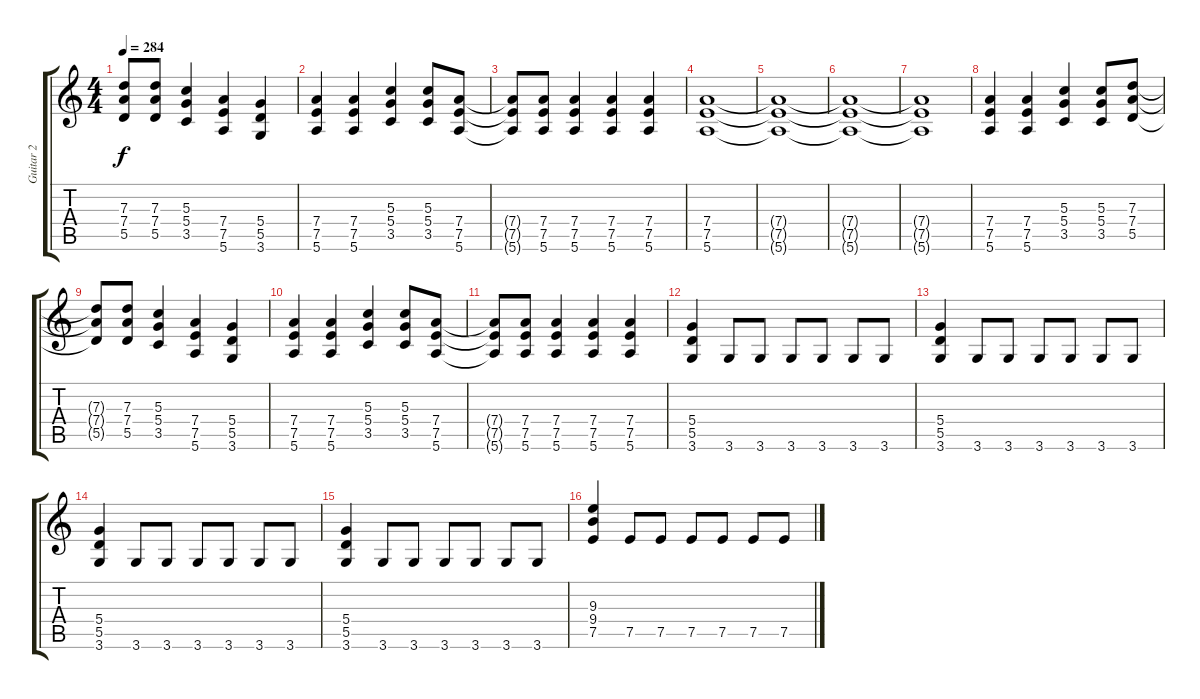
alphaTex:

\track ("Guitar 2" "Guitar 2") {instrument distortionguitar}
\staff {score tabs}
\tuning (E4 B3 G3 D3 A2 E2) {hide}
\ts (4 4)
\tempo 284
\clef g2
\ks c
(7.3{t} 7.4{t} 5.5{t}).8{dy f} (7.3 7.4 5.5).8 (5.3 5.4 3.5).4 (7.4 7.5 5.6).4 (5.4 5.5 3.6).4 |
(7.4 7.5 5.6).4 (7.4 7.5 5.6).4 (5.3 5.4 3.5).4 (5.3 5.4 3.5).8 (7.4 7.5 5.6).8 |
(7.4{t} 7.5{t} 5.6{t}).8 (7.4 7.5 5.6).8 (7.4 7.5 5.6).4 (7.4 7.5 5.6).4 (7.4 7.5 5.6).4 |
(7.4 7.5 5.6).1 |
(7.4{t} 7.5{t} 5.6{t}).1 |
(7.4{t} 7.5{t} 5.6{t}).1 |
(7.4{t} 7.5{t} 5.6{t}).1 |
(7.4 7.5 5.6).4 (7.4 7.5 5.6).4 (5.3 5.4 3.5).4 (5.3 5.4 3.5).8 (7.3 7.4 5.5).8 |
(7.3{t} 7.4{t} 5.5{t}).8 (7.3 7.4 5.5).8 (5.3 5.4 3.5).4 (7.4 7.5 5.6).4 (5.4 5.5 3.6).4 |
(7.4 7.5 5.6).4 (7.4 7.5 5.6).4 (5.3 5.4 3.5).4 (5.3 5.4 3.5).8 (7.4 7.5 5.6).8 |
(7.4{t} 7.5{t} 5.6{t}).8 (7.4 7.5 5.6).8 (7.4 7.5 5.6).4 (7.4 7.5 5.6).4 (7.4 7.5 5.6).4 |
(5.4 5.5 3.6).4 3.6.8 3.6.8 3.6.8 3.6.8 3.6.8 3.6.8 |
(5.4 5.5 3.6).4 3.6.8 3.6.8 3.6.8 3.6.8 3.6.8 3.6.8 |
(5.4 5.5 3.6).4 3.6.8 3.6.8 3.6.8 3.6.8 3.6.8 3.6.8 |
(5.4 5.5 3.6).4 3.6.8 3.6.8 3.6.8 3.6.8 3.6.8 3.6.8 |
(9.3 9.4 7.5).4 7.5.8 7.5.8 7.5.8 7.5.8 7.5.8 7.5.8
